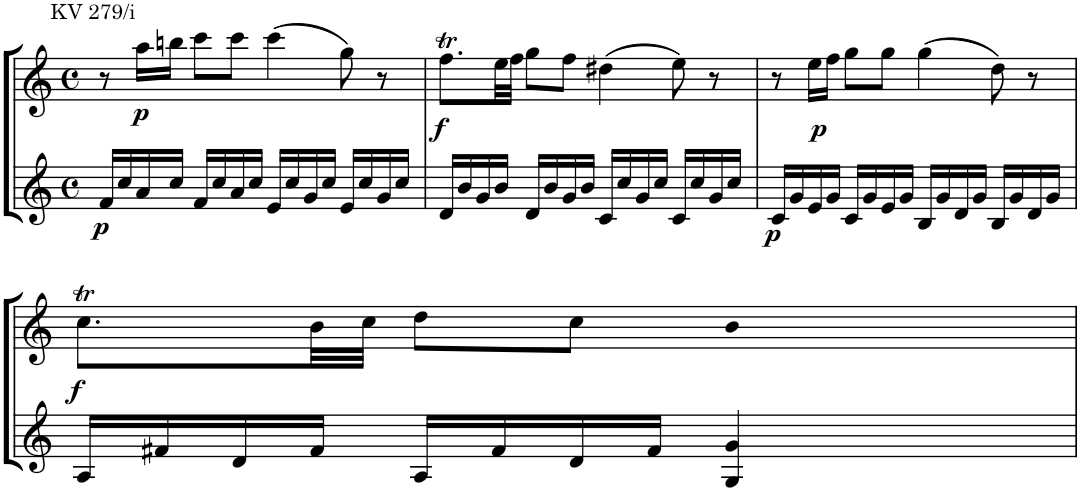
**kern	**kern	**dynam
*part1	*part1	*part1
*staff2	*staff1	*staff1/2
*I"Klavier	*	*
*I'Klav.	*	*
!!LO:PB:g=z
*clefG2	*clefG2	*
*k[]	*k[]	*
*M4/4	*M4/4	*
*met(c)	*met(c)	*
=22	=22	=22
!	!LO:TX:a:t=KV 279/i	!
!	!	!LO:DY:b=2
!	!	!LO:DY:n=1:b
16f/LL	8r	p p
16cc/	.	.
16a/	16aa\LL	.
16cc/JJ	16bbn\JJ	.
16f/LL	8ccc\L	.
16cc/	.	.
16a/	8ccc\J	.
16cc/JJ	.	.
16e/LL	(4ccc\	.
16cc/	.	.
16g/	.	.
16cc/JJ	.	.
16e/LL	8gg\)	.
16cc/	.	.
16g/	8r	.
16cc/JJ	.	.
=23	=23	=23
!	!	!LO:DY:b
16d/LL	8.ffT\L	f
16b/	.	.
16g/	.	.
16b/JJ	32ee\LL	.
.	32ff\JJJ	.
16d/LL	8gg\L	.
16b/	.	.
16g/	8ff\J	.
16b/JJ	.	.
16c/LL	(4dd#X\	.
16cc/	.	.
16g/	.	.
16cc/JJ	.	.
16c/LL	8ee\)	.
16cc/	.	.
16g/	8r	.
16cc/JJ	.	.
=24	=24	=24
!	!	!LO:DY:b=2
!	!	!LO:DY:n=1:b
16c/LL	8r	p p
16g/	.	.
16e/	16ee\LL	.
16g/JJ	16ff\JJ	.
16c/LL	8gg\L	.
16g/	.	.
16e/	8gg\J	.
16g/JJ	.	.
16B/LL	(4gg\	.
16g/	.	.
16d/	.	.
16g/JJ	.	.
16B/LL	8dd\)	.
16g/	.	.
16d/	8r	.
16g/JJ	.	.
!!LO:LB:g=z
=25	=25	=25
!	!	!LO:DY:b
16A/LL	8.ccT\L	f
16f#X/	.	.
16d/	.	.
16f#/JJ	32b\LL	.
.	32cc\JJJ	.
16A/LL	8dd\L	.
16f#/	.	.
16d/	8cc\J	.
16f#/JJ	.	.
4G/ 4g/	4b	.
4ryy	4ryy	.
=	=	=
*-	*-	*-
